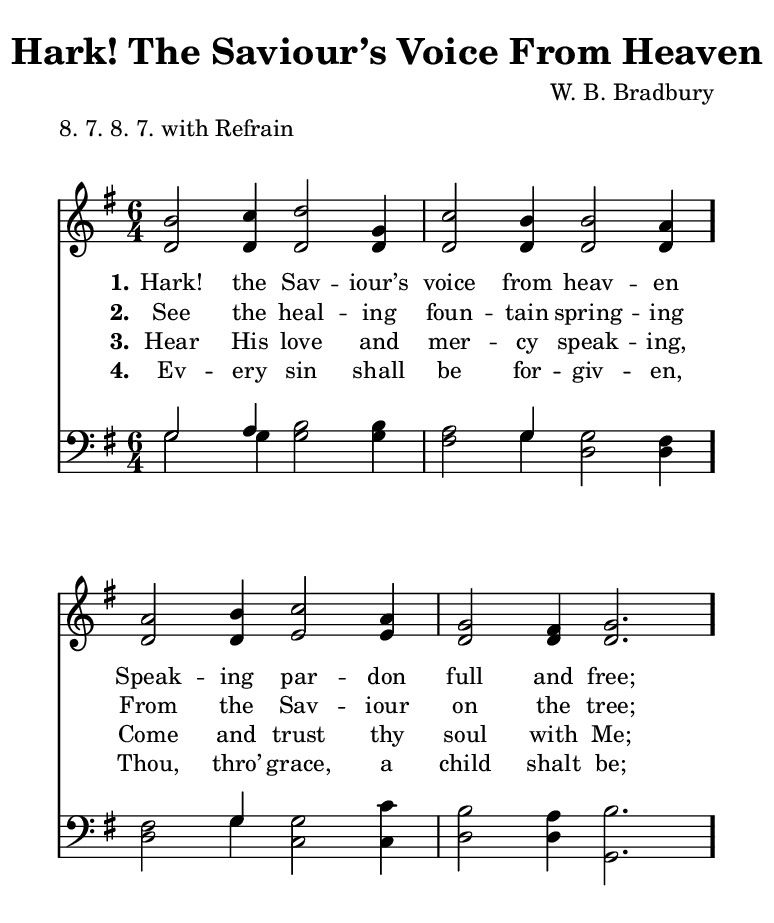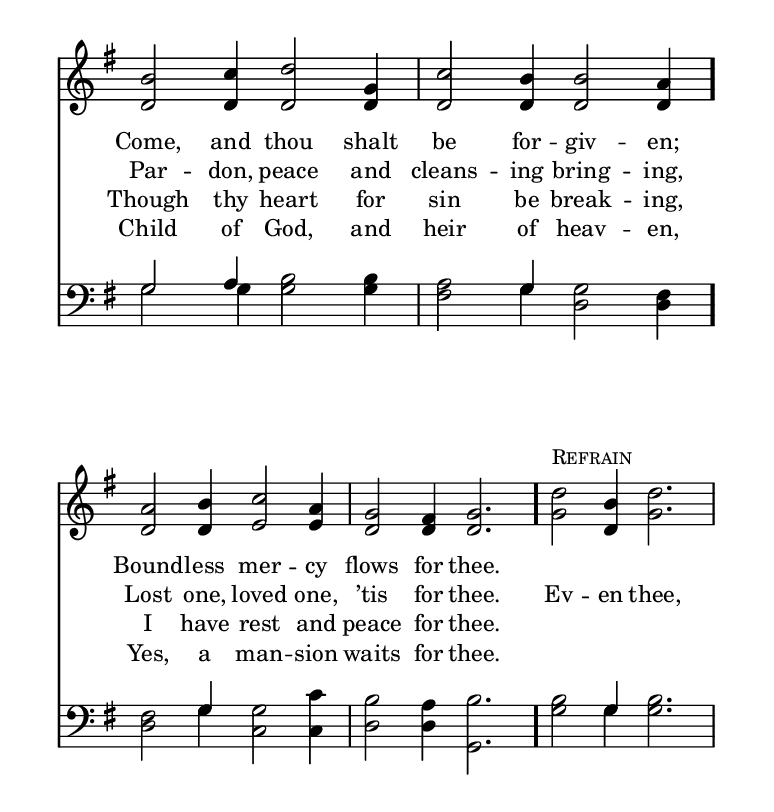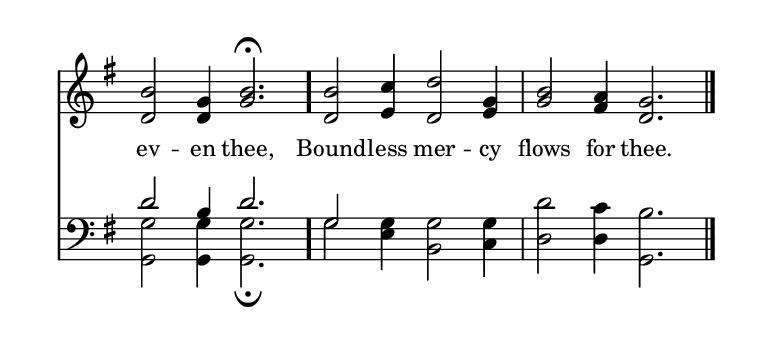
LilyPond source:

\include "common/global.ily"
\paper {
  \include "common/paper.ily"
  ragged-bottom = ##t
  ragged-last-bottom = ##t
  systems-per-page = ##f
  system-system-spacing.padding = 7
}

\header{
  %gospel
  hymnnumber = "86"
  title = "Hark! The Saviour’s Voice From Heaven"
  tunename = "Even Me"
  meter = "8. 7. 8. 7. with Refrain"
  poet = ""
  composer = "W. B. Bradbury"
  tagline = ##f
}

% for fermata in MIDI
ta = { \tempo 4=140 }
tb = { \tempo 4=70  }

patternAA = { \ta c2 c4 }

patternBA = { \ta c2 c4 c2 c4 | c2 c4 c2. }

patternCA = { \ta c2 c4 c2. | c2 c4 \tb c2. \ta }

global = {
  \include "common/overrides.ily"
  \override Staff.TimeSignature.style = #'numbered
  \time 6/4
  \override Score.MetronomeMark.transparent = ##t % hide all fermata changes too
  \ta
  \key g \major
  \autoBeamOff
}

notesSoprano = {
\global
\relative c'' {

  \changePitch \patternAA { b c d g, | c b b a }
  \changePitch \patternBA { a b c a | g fis g }
  \changePitch \patternAA { b c d g, | c b b a }
  \changePitch \patternBA { a b c a | g fis g }

  << s^\markup { \small \caps "Refrain" }
  \changePitch \patternCA { d' b d | b g b \fermata } >>
  \changePitch \patternBA { b c d g, | b a g }

  \bar "|."

}
}

notesAlto = {
\global
\relative e' {

  \changePitch \patternAA { d d d d | d d d d }
  \changePitch \patternBA { d d e e | d d d }
  \changePitch \patternAA { d d d d | d d d d }
  \changePitch \patternBA { d d e e | d d d }

  \changePitch \patternCA { g d g | d d g }
  \changePitch \patternBA { d e d e | g fis d }

}
}

notesTenor = {
\global
\relative a {

  \changePitch \patternAA { g a b b | a g g fis }
  \changePitch \patternBA { fis g g c | b a b }
  \changePitch \patternAA { g a b b | a g g fis }
  \changePitch \patternBA { fis g g c | b a b }

  \changePitch \patternCA { b g b | d b d }
  \changePitch \patternBA { g, g g g | d' c b }

}
}

notesBass = {
\global
\relative f {

  \changePitch \patternAA { g g g g | fis g d d }
  \changePitch \patternBA { d | g c, c | d d g, }
  \changePitch \patternAA { g' g g g | fis g d d }
  \changePitch \patternBA { d g c, c | d d g, }

  \changePitch \patternCA { g' g g | < g g, > < g g, > < g g, >_\fermata }
  \changePitch \patternBA { g e b c | d d g, }

}
}

Refrain = \lyricmode {

Ev -- en thee, ev -- en thee, \bar "."
Bound -- less mer -- cy flows for thee. \bar "."

}

wordsA = \lyricmode {
\set stanza = "1."

Hark! the Sav -- iour’s voice from heav -- en \bar "."
Speak -- ing par -- don full and free; \bar "."
Come, and thou shalt be for -- giv -- en; \bar "."
Bound -- less mer -- cy flows for thee. \bar "."

}

wordsB = \lyricmode {
\set stanza = "2."

See the heal -- ing foun -- tain spring -- ing
From the Sav -- iour on the tree;
Par -- don, peace and cleans -- ing bring -- ing,
Lost one, loved one, ’tis for thee.

\Refrain

}

wordsC = \lyricmode {
\set stanza = "3."

Hear His love and mer -- cy speak -- ing,
Come and trust thy soul with Me;
Though thy heart for sin be break -- ing,
I have rest and peace for thee.

}

wordsD = \lyricmode {
\set stanza = "4."

Ev -- ery sin shall be for -- giv -- en,
Thou, thro’ grace, a child shalt be;
Child of God, and heir of heav -- en,
Yes, a man -- sion waits for thee.

}

\score {
  \context ChoirStaff <<
    \context Staff = upper <<
      \set Staff.autoBeaming = ##f
      \set ChoirStaff.systemStartDelimiter = #'SystemStartBar
      \set ChoirStaff.printPartCombineTexts = ##f
      \partcombine #'(2 . 9) \notesSoprano \notesAlto
      \context NullVoice = sopranos { \voiceOne << \notesSoprano >> }
      \context NullVoice = altos { \voiceTwo << \notesAlto >> }
      \context Lyrics = one   \lyricsto sopranos \wordsA
      \context Lyrics = two   \lyricsto sopranos \wordsB
      \context Lyrics = three \lyricsto sopranos \wordsC
      \context Lyrics = four  \lyricsto sopranos \wordsD
    >>
    \context Staff = men <<
      \set Staff.autoBeaming = ##f
      \clef bass
      \set ChoirStaff.printPartCombineTexts = ##f
      \partcombine #'(2 . 9) \notesTenor \notesBass
      \context NullVoice = tenors { \voiceOne << \notesTenor >> }
      \context NullVoice = basses { \voiceTwo << \notesBass >> }
    >>
  >>
  \layout {
    \include "common/layout.ily"
  }
  \midi{
    \include "common/midi.ily"
  }
}

\version "2.19.49"  % necessary for upgrading to future LilyPond versions.

% vi:set et ts=2 sw=2 ai nocindent syntax=lilypond:
